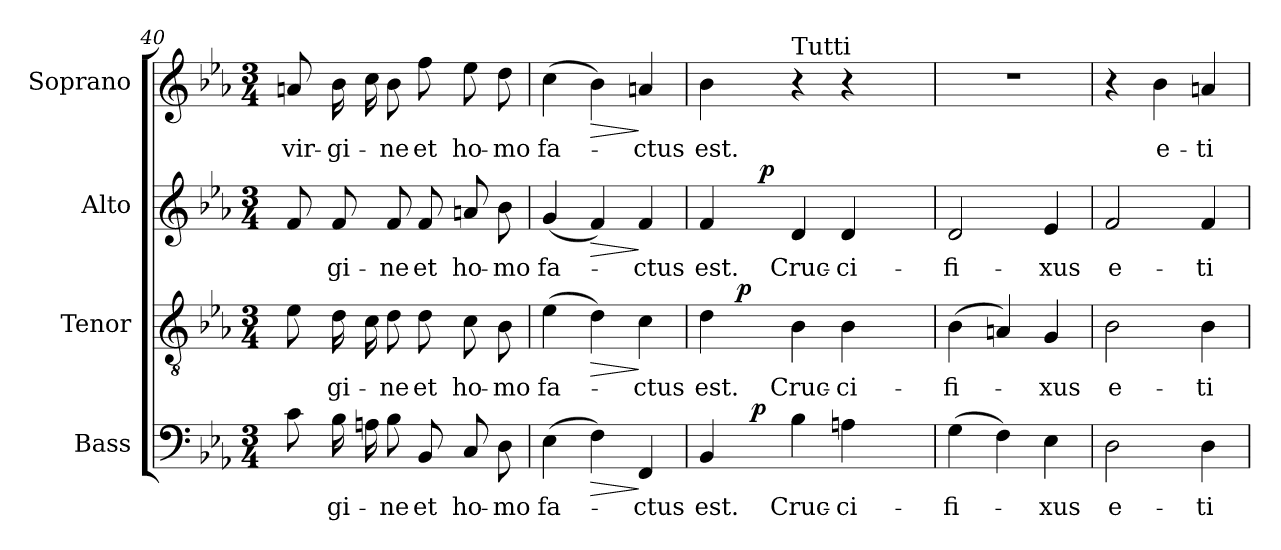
**kern	**text	**dynam	**kern	**text	**dynam	**kern	**text	**dynam	**kern	**text	**dynam
*part4	*part4	*part4	*part3	*part3	*part3	*part2	*part2	*part2	*part1	*part1	*part1
*staff4	*staff4	*staff4	*staff3	*staff3	*staff3	*staff2	*staff2	*staff2	*staff1	*staff1	*staff1
*I"Bass	*	*	*I"Tenor	*	*	*I"Alto	*	*	*I"Soprano	*	*
*I'B.	*	*	*I'T.	*	*	*I'A.	*	*	*I'S.	*	*
*clefF4	*	*	*clefGv2	*	*	*clefG2	*	*	*clefG2	*	*
*	*	*	*ITrd7c12	*	*	*	*	*	*	*	*
*k[b-e-a-]	*	*	*k[b-e-a-]	*	*	*k[b-e-a-]	*	*	*k[b-e-a-]	*	*
*E-:	*	*	*E-:	*	*	*E-:	*	*	*E-:	*	*
*M3/4	*	*	*M3/4	*	*	*M3/4	*	*	*M3/4	*	*
=40	=40	=40	=40	=40	=40	=40	=40	=40	=40	=40	=40
!	!	!	!	!	!	!	!	!	!	!LO:LY:b:color=#000000	!
8ci\	.	.	8E-i\	.	.	8fi/	.	.	8ani/	vir-	.
!	!LO:LY:b:color=#000000	!	!	!	!	!	!	!	!	!	!
!	!	!	!	!LO:LY:b:color=#000000	!	!	!	!	!	!	!
!	!	!	!	!	!	!	!LO:LY:b:color=#000000	!	!	!	!
!	!	!	!	!	!	!	!	!	!	!LO:LY:b:color=#000000	!
16B-i\	-gi-	.	16Di\	-gi-	.	8fi/	-gi-	.	16b-i\	-gi-	.
16Ani\	.	.	16Ci\	.	.	.	.	.	16cci\	.	.
!	!LO:LY:b:color=#000000	!	!	!	!	!	!	!	!	!	!
!	!	!	!	!LO:LY:b:color=#000000	!	!	!	!	!	!	!
!	!	!	!	!	!	!	!LO:LY:b:color=#000000	!	!	!	!
!	!	!	!	!	!	!	!	!	!	!LO:LY:b:color=#000000	!
8B-i\	-ne	.	8Di\	-ne	.	8fi/	-ne	.	8b-i\	-ne	.
!	!LO:LY:b:color=#000000	!	!	!	!	!	!	!	!	!	!
!	!	!	!	!LO:LY:b:color=#000000	!	!	!	!	!	!	!
!	!	!	!	!	!	!	!LO:LY:b:color=#000000	!	!	!	!
!	!	!	!	!	!	!	!	!	!	!LO:LY:b:color=#000000	!
8BB-i/	et	.	8Di\	et	.	8fi/	et	.	8ffi\	et	.
!	!LO:LY:b:color=#000000	!	!	!	!	!	!	!	!	!	!
!	!	!	!	!LO:LY:b:color=#000000	!	!	!	!	!	!	!
!	!	!	!	!	!	!	!LO:LY:b:color=#000000	!	!	!	!
!	!	!	!	!	!	!	!	!	!	!LO:LY:b:color=#000000	!
8Ci/	ho-	.	8Ci\	ho-	.	8ani/	ho-	.	8ee-i\	ho-	.
!	!LO:LY:b:color=#000000	!	!	!	!	!	!	!	!	!	!
!	!	!	!	!LO:LY:b:color=#000000	!	!	!	!	!	!	!
!	!	!	!	!	!	!	!LO:LY:b:color=#000000	!	!	!	!
!	!	!	!	!	!	!	!	!	!	!LO:LY:b:color=#000000	!
8Di\	-mo	.	8BB-i\	-mo	.	8b-i\	-mo	.	8ddi\	-mo	.
=41	=41	=41	=41	=41	=41	=41	=41	=41	=41	=41	=41
!	!LO:LY:b:color=#000000	!	!	!	!	!	!	!	!	!	!
!	!	!	!	!LO:LY:b:color=#000000	!	!	!	!	!	!	!
!	!	!	!	!	!	!	!LO:LY:b:color=#000000	!	!	!	!
!	!	!	!	!	!	!	!	!	!	!LO:LY:b:color=#000000	!
(4E-i\	fa-	.	(4E-i\	fa-	.	(4gi/	fa-	.	(4cci\	fa-	.
!	!	!LO:HP:b	!	!	!LO:HP:b	!	!	!LO:HP:b	!	!	!LO:HP:b
4Fi\)	.	>	4Di\)	.	>	4fi/)	.	>	4b-i\)	.	>
!	!LO:LY:b:color=#000000	!	!	!	!	!	!	!	!	!	!
!	!	!	!	!LO:LY:b:color=#000000	!	!	!	!	!	!	!
!	!	!	!	!	!	!	!LO:LY:b:color=#000000	!	!	!	!
!	!	!	!	!	!	!	!	!	!	!LO:LY:b:color=#000000	!
4FFi/	-ctus	]	4Ci\	-ctus	]	4fi/	-ctus	]	4ani/	-ctus	]
!!LO:LB:g=z
=42	=42	=42	=42	=42	=42	=42	=42	=42	=42	=42	=42
!	!LO:LY:b:color=#000000	!	!	!	!	!	!	!	!	!	!
!	!	!	!	!LO:LY:b:color=#000000	!	!	!	!	!	!	!
!	!	!	!	!	!	!	!LO:LY:b:color=#000000	!	!	!	!
!	!	!	!	!	!	!	!	!	!	!LO:LY:b:color=#000000	!
*^	*	*	*^	*	*	*^	*	*	*	*	*
4BB-i/	16..ryy	est.	.	4Di\	16ryy	est.	.	4fi/	16ryy	est.	.	4b-i\	est.	.
.	.	.	.	.	64ryy	.	.	.	32ryy	.	.	.	.	.
.	.	.	.	.	128ryy	.	.	.	.	.	.	.	.	.
.	.	.	.	.	1024ryy	.	.	.	.	.	.	.	.	.
.	.	.	.	.	2ryy	.	p	.	.	.	.	.	.	.
.	.	.	.	.	.	.	.	.	64ryy	.	.	.	.	.
.	2ryy	.	p	.	.	.	.	.	128...ryy	.	.	.	.	.
.	.	.	.	.	.	.	.	.	2ryy	.	p	.	.	.
!	!	!LO:LY:b:color=#000000	!	!	!	!	!	!	!	!	!	!	!	!
!	!	!	!	!	!	!LO:LY:b:color=#000000	!	!	!	!	!	!	!	!
!	!	!	!	!	!	!	!	!	!	!	!	!LO:TX:a:t=Tutti	!	!
!	!	!	!	!	!	!	!	!	!	!LO:LY:b:color=#000000	!	!	!	!
4B-i\	.	Cruc-	.	4BB-i\	.	Cruc-	.	4di/	.	Cruc-	.	4r	.	.
!	!	!LO:LY:b:color=#000000	!	!	!	!	!	!	!	!	!	!	!	!
!	!	!	!	!	!	!LO:LY:b:color=#000000	!	!	!	!	!	!	!	!
!	!	!	!	!	!	!	!	!	!	!LO:LY:b:color=#000000	!	!	!	!
4Ani\	.	-ci-	.	4BB-i\	.	-ci-	.	4di/	.	-ci-	.	4r	.	.
.	.	.	.	.	8ryy	.	.	.	.	.	.	.	.	.
.	8ryy	.	.	.	.	.	.	.	.	.	.	.	.	.
.	.	.	.	.	.	.	.	.	8ryy	.	.	.	.	.
.	.	.	.	.	32ryy	.	.	.	.	.	.	.	.	.
.	64ryy	.	.	.	.	.	.	.	.	.	.	.	.	.
.	.	.	.	.	256..ryy	.	.	.	.	.	.	.	.	.
.	.	.	.	.	.	.	.	.	1024ryy	.	.	.	.	.
*v	*v	*	*	*	*	*	*	*v	*v	*	*	*	*	*
*	*	*	*v	*v	*	*	*	*	*	*	*	*
=43	=43	=43	=43	=43	=43	=43	=43	=43	=43	=43	=43
*^	*	*	*^	*	*	*^	*	*	*	*	*
!	!	!LO:LY:b:color=#000000	!	!	!	!	!	!	!	!	!	!	!	!
*v	*v	*	*	*	*	*	*	*v	*v	*	*	*	*	*
*	*	*	*v	*v	*	*	*	*	*	*	*	*
*^	*	*	*^	*	*	*^	*	*	*	*	*
!	!	!	!	!	!	!LO:LY:b:color=#000000	!	!	!	!	!	!	!	!
*v	*v	*	*	*	*	*	*	*v	*v	*	*	*	*	*
*	*	*	*v	*v	*	*	*	*	*	*	*	*
*^	*	*	*^	*	*	*^	*	*	*	*	*
!	!	!	!	!	!	!	!	!	!	!LO:LY:b:color=#000000	!	!LO:N:vis=1	!	!
*v	*v	*	*	*	*	*	*	*v	*v	*	*	*	*	*
*	*	*	*v	*v	*	*	*	*	*	*	*	*
(4Gi\	-fi-	.	(4BB-i\	-fi-	.	2di/	-fi-	.	2.r	.	.
4Fi\)	.	.	4AAni/)	.	.	.	.	.	.	.	.
!	!LO:LY:b:color=#000000	!	!	!	!	!	!	!	!	!	!
!	!	!	!	!LO:LY:b:color=#000000	!	!	!	!	!	!	!
!	!	!	!	!	!	!	!LO:LY:b:color=#000000	!	!	!	!
4E-i\	-xus	.	4GGi/	-xus	.	4e-i/	-xus	.	.	.	.
=44	=44	=44	=44	=44	=44	=44	=44	=44	=44	=44	=44
!	!LO:LY:b:color=#000000	!	!	!	!	!	!	!	!	!	!
!	!	!	!	!LO:LY:b:color=#000000	!	!	!	!	!	!	!
!	!	!	!	!	!	!	!LO:LY:b:color=#000000	!	!	!	!
2Di\	e-	.	2BB-i\	e-	.	2fi/	e-	.	4r	.	.
!	!	!	!	!	!	!	!	!	!	!LO:LY:b:color=#000000	!
.	.	.	.	.	.	.	.	.	4b-i\	e-	.
!	!LO:LY:b:color=#000000	!	!	!	!	!	!	!	!	!	!
!	!	!	!	!LO:LY:b:color=#000000	!	!	!	!	!	!	!
!	!	!	!	!	!	!	!LO:LY:b:color=#000000	!	!	!	!
!	!	!	!	!	!	!	!	!	!	!LO:LY:b:color=#000000	!
4Di\	-ti-	.	4BB-i\	-ti-	.	4fi/	-ti-	.	4ani/	-ti-	.
=	=	=	=	=	=	=	=	=	=	=	=
*-	*-	*-	*-	*-	*-	*-	*-	*-	*-	*-	*-
